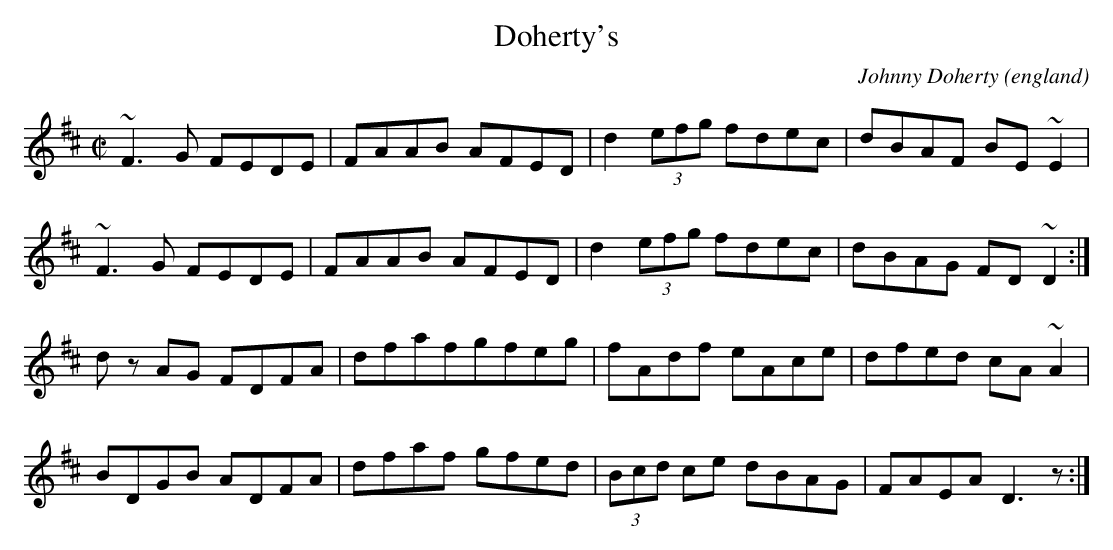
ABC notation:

X:1
T:Doherty's
O:england
M:C|
C:Johnny Doherty
E:9
K:D
~F3 G FEDE|FAAB AFED|d2 (3efg fdec|dBAF BE ~E2|
~F3 G FEDE|FAAB AFED|d2 (3efg fdec|dBAG FD ~D2:|
d z AG FDFA|dfafgfeg|fAdf eAce|dfed cA~A2|
BDGB ADFA|dfaf gfed|(3Bcd ce dBAG|FAEA D3 z:|
